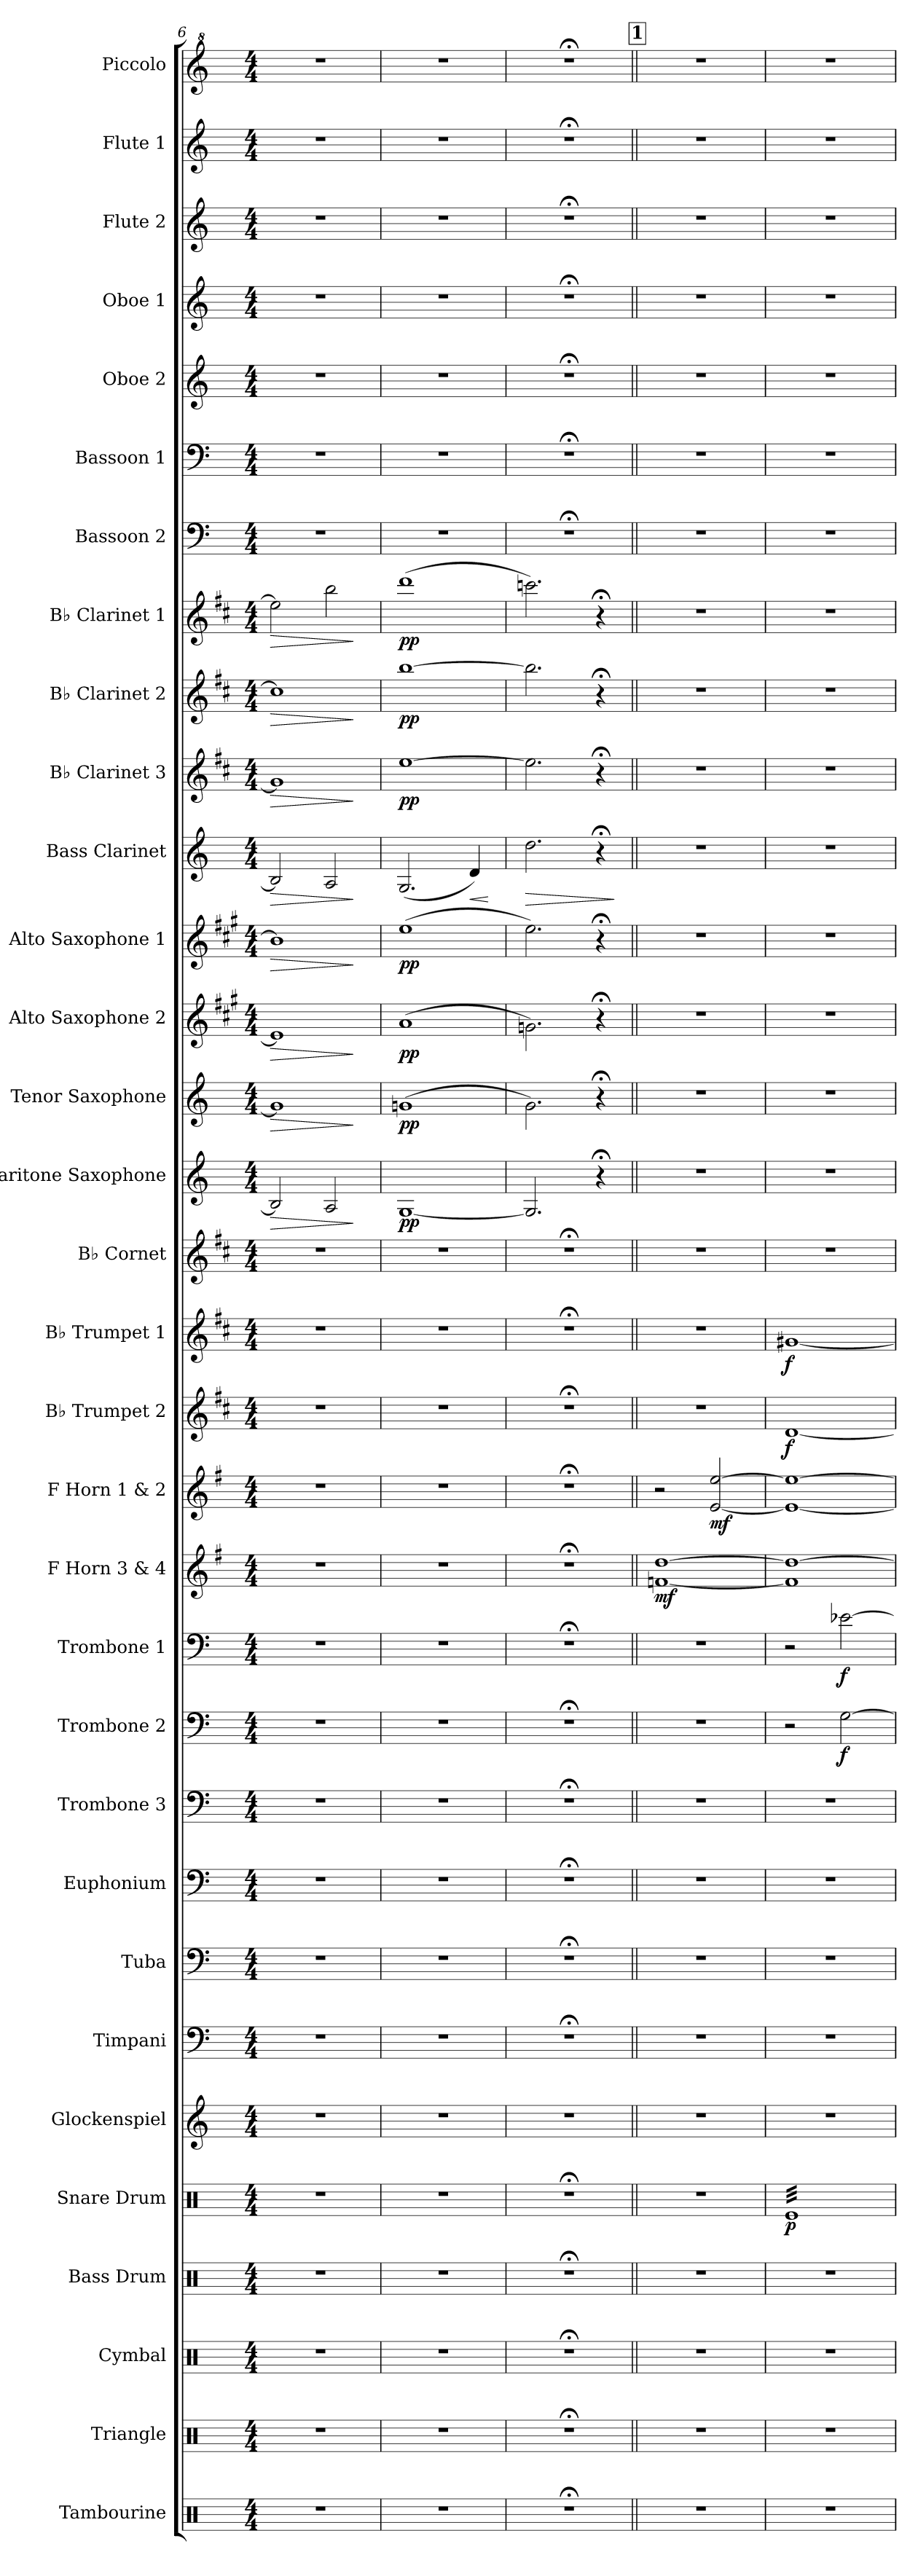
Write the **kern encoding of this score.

**kern	**kern	**kern	**kern	**kern	**dynam	**kern	**kern	**kern	**kern	**kern	**kern	**dynam	**kern	**dynam	**kern	**dynam	**kern	**dynam	**kern	**dynam	**kern	**dynam	**kern	**kern	**dynam	**kern	**dynam	**kern	**dynam	**kern	**dynam	**kern	**dynam	**kern	**dynam	**kern	**dynam	**kern	**dynam	**kern	**kern	**kern	**kern	**kern	**kern	**kern
*part32	*part31	*part30	*part29	*part28	*part28	*part27	*part26	*part25	*part24	*part23	*part22	*part22	*part21	*part21	*part20	*part20	*part19	*part19	*part18	*part18	*part17	*part17	*part16	*part15	*part15	*part14	*part14	*part13	*part13	*part12	*part12	*part11	*part11	*part10	*part10	*part9	*part9	*part8	*part8	*part7	*part6	*part5	*part4	*part3	*part2	*part1
*staff32	*staff31	*staff30	*staff29	*staff28	*staff28	*staff27	*staff26	*staff25	*staff24	*staff23	*staff22	*staff22	*staff21	*staff21	*staff20	*staff20	*staff19	*staff19	*staff18	*staff18	*staff17	*staff17	*staff16	*staff15	*staff15	*staff14	*staff14	*staff13	*staff13	*staff12	*staff12	*staff11	*staff11	*staff10	*staff10	*staff9	*staff9	*staff8	*staff8	*staff7	*staff6	*staff5	*staff4	*staff3	*staff2	*staff1
*I"Tambourine	*I"Triangle	*I"Cymbal	*I"Bass Drum	*I"Snare Drum	*	*I"Glockenspiel	*I"Timpani	*I"Tuba	*I"Euphonium	*I"Trombone 3	*I"Trombone 2	*	*I"Trombone 1	*	*I"F Horn 3 &amp; 4	*	*I"F Horn 1 &amp; 2	*	*I"B♭ Trumpet 2	*	*I"B♭ Trumpet 1	*	*I"B♭ Cornet	*I"Baritone Saxophone	*	*I"Tenor Saxophone	*	*I"Alto Saxophone 2	*	*I"Alto Saxophone 1	*	*I"Bass Clarinet	*	*I"B♭ Clarinet 3	*	*I"B♭ Clarinet 2	*	*I"B♭ Clarinet 1	*	*I"Bassoon 2	*I"Bassoon 1	*I"Oboe 2	*I"Oboe 1	*I"Flute 2	*I"Flute 1	*I"Piccolo
*I'Tamb.	*I'Trgl.	*I'Cym.	*I'B. Dr.	*I'Sn. Dr.	*	*I'Glk.	*I'Timp.	*I'Tba.	*I'Euph.	*I'Tbn. 3	*I'Tbn. 2	*	*I'Tbn. 1	*	*I'F Hn. 3 4	*	*I'F Hn. 1 2	*	*I'B♭ Tpt. 2	*	*I'B♭ Tpt. 1	*	*I'B♭ Cnt.	*I'Bar. Sax.	*	*I'T. Sax.	*	*I'A. Sax. 2	*	*I'A. Sax. 1	*	*I'B. Cl.	*	*I'B♭ Cl. 3	*	*I'B♭ Cl. 2	*	*I'B♭ Cl. 1	*	*I'Bsn. 2	*I'Bsn. 1	*I'Ob. 2	*I'Ob. 1	*I'Fl. 2	*I'Fl. 1	*I'Picc.
*clefX	*clefX	*clefX	*clefX	*clefX	*	*clefG2	*clefF4	*clefF4	*clefF4	*clefF4	*clefF4	*	*clefF4	*	*clefG2	*	*clefG2	*	*clefG2	*	*clefG2	*	*clefG2	*clefG2	*	*clefG2	*	*clefG2	*	*clefG2	*	*clefG2	*	*clefG2	*	*clefG2	*	*clefG2	*	*clefF4	*clefF4	*clefG2	*clefG2	*clefG2	*clefG2	*clefG^2
*	*	*	*	*	*	*ITrd-14c-24	*	*	*	*	*	*	*	*	*ITrd4c7	*	*ITrd4c7	*	*ITrd1c2	*	*ITrd1c2	*	*ITrd1c2	*ITrd12c21	*	*ITrd8c14	*	*ITrd5c9	*	*ITrd5c9	*	*ITrd8c14	*	*ITrd1c2	*	*ITrd1c2	*	*ITrd1c2	*	*	*	*	*	*	*	*ITrd-7c-12
*k[]	*k[]	*k[]	*k[]	*k[]	*	*k[]	*k[]	*k[]	*k[]	*k[]	*k[]	*	*k[]	*	*k[]	*	*k[]	*	*k[]	*	*k[]	*	*k[]	*k[]	*	*k[]	*	*k[]	*	*k[]	*	*k[]	*	*k[]	*	*k[]	*	*k[]	*	*k[]	*k[]	*k[]	*k[]	*k[]	*k[]	*k[]
*M4/4	*M4/4	*M4/4	*M4/4	*M4/4	*	*M4/4	*M4/4	*M4/4	*M4/4	*M4/4	*M4/4	*	*M4/4	*	*M4/4	*	*M4/4	*	*M4/4	*	*M4/4	*	*M4/4	*M4/4	*	*M4/4	*	*M4/4	*	*M4/4	*	*M4/4	*	*M4/4	*	*M4/4	*	*M4/4	*	*M4/4	*M4/4	*M4/4	*M4/4	*M4/4	*M4/4	*M4/4
=6	=6	=6	=6	=6	=6	=6	=6	=6	=6	=6	=6	=6	=6	=6	=6	=6	=6	=6	=6	=6	=6	=6	=6	=6	=6	=6	=6	=6	=6	=6	=6	=6	=6	=6	=6	=6	=6	=6	=6	=6	=6	=6	=6	=6	=6	=6
!	!	!	!	!	!	!	!	!	!	!	!	!	!	!	!	!	!	!	!	!	!	!	!	!	!LO:HP:b	!	!LO:HP:b	!	!LO:HP:b	!	!LO:HP:b	!	!LO:HP:b	!	!LO:HP:b	!	!LO:HP:b	!	!LO:HP:b	!	!	!	!	!	!	!
1r	1r	1r	1r	1r	.	1r	1r	1r	1r	1r	1r	.	1r	.	1r	.	1r	.	1r	.	1r	.	1r	2BB/]	>	1G#]	>	1G#]	>	1d]	>	2BB/]	>	1f#]	>	1b]	>	2dd\]	>	1r	1r	1r	1r	1r	1r	1r
.	.	.	.	.	.	.	.	.	.	.	.	.	.	.	.	.	.	.	.	.	.	.	.	2AA/	.	.	.	.	.	.	.	2AA/	.	.	.	.	.	2aa\	.	.	.	.	.	.	.	.
.	.	.	.	.	.	.	.	.	.	.	.	.	.	.	.	.	.	.	.	.	.	.	.	.	]	.	]	.	]	.	]	.	]	.	]	.	]	.	]	.	.	.	.	.	.	.
=7	=7	=7	=7	=7	=7	=7	=7	=7	=7	=7	=7	=7	=7	=7	=7	=7	=7	=7	=7	=7	=7	=7	=7	=7	=7	=7	=7	=7	=7	=7	=7	=7	=7	=7	=7	=7	=7	=7	=7	=7	=7	=7	=7	=7	=7	=7
!	!	!	!	!	!	!	!	!	!	!	!	!	!	!	!	!	!	!	!	!	!	!	!	!	!LO:DY:b	!	!LO:DY:b	!	!LO:DY:b	!	!LO:DY:b	!	!	!	!LO:DY:b	!	!LO:DY:b	!	!LO:DY:b	!	!	!	!	!	!	!
1r	1r	1r	1r	1r	.	1r	1r	1r	1r	1r	1r	.	1r	.	1r	.	1r	.	1r	.	1r	.	1r	[1GG	pp	(>1Gn	pp	(1c	pp	(>1g	pp	(>2.GG/	.	[1dd	pp	[1aa	pp	(1ccc	pp	1r	1r	1r	1r	1r	1r	1r
!	!	!	!	!	!	!	!	!	!	!	!	!	!	!	!	!	!	!	!	!	!	!	!	!	!	!	!	!	!	!	!	!	!LO:HP:b	!	!	!	!	!	!	!	!	!	!	!	!	!
.	.	.	.	.	.	.	.	.	.	.	.	.	.	.	.	.	.	.	.	.	.	.	.	.	.	.	.	.	.	.	.	4D/)	<	.	.	.	.	.	.	.	.	.	.	.	.	.
.	.	.	.	.	.	.	.	.	.	.	.	.	.	.	.	.	.	.	.	.	.	.	.	.	.	.	.	.	.	.	.	.	[	.	.	.	.	.	.	.	.	.	.	.	.	.
=8	=8	=8	=8	=8	=8	=8	=8	=8	=8	=8	=8	=8	=8	=8	=8	=8	=8	=8	=8	=8	=8	=8	=8	=8	=8	=8	=8	=8	=8	=8	=8	=8	=8	=8	=8	=8	=8	=8	=8	=8	=8	=8	=8	=8	=8	=8
!	!	!	!	!	!	!	!	!	!	!	!	!	!	!	!	!	!	!	!	!	!	!	!	!	!	!	!	!	!	!	!	!	!LO:HP:b	!	!	!	!	!	!	!	!	!	!	!	!	!
1r;<	1r;<	1r;<	1r;<	1r;<	.	1r	1r;<	1r;<	1r;<	1r;<	1r;<	.	1r;<	.	1r;<	.	1r;<	.	1r;<	.	1r;<	.	1r;<	2.GG/]	.	2.G\)	.	2.B-X\)	.	2.g\)	.	2.d\	>	2.dd\]	.	2.aa\]	.	2.bb-X\)	.	1r;<	1r;<	1r;<	1r;<	1r;<	1r;<	1r;<
.	.	.	.	.	.	.	.	.	.	.	.	.	.	.	.	.	.	.	.	.	.	.	.	4r;<	.	4r;<	.	4r;<	.	4r;<	.	4r;<	.	4r;<	.	4r;<	.	4r;<	.	.	.	.	.	.	.	.
.	.	.	.	.	.	.	.	.	.	.	.	.	.	.	.	.	.	.	.	.	.	.	.	.	.	.	.	.	.	.	.	.	]	.	.	.	.	.	.	.	.	.	.	.	.	.
!!LO:REH:place=s1:a:B:fs=14:t=1
=9||	=9||	=9||	=9||	=9||	=9||	=9||	=9||	=9||	=9||	=9||	=9||	=9||	=9||	=9||	=9||	=9||	=9||	=9||	=9||	=9||	=9||	=9||	=9||	=9||	=9||	=9||	=9||	=9||	=9||	=9||	=9||	=9||	=9||	=9||	=9||	=9||	=9||	=9||	=9||	=9||	=9||	=9||	=9||	=9||	=9||	=9||
!	!	!	!	!	!	!	!	!	!	!	!	!	!	!	!	!LO:DY:b	!	!	!	!	!	!	!	!	!	!	!	!	!	!	!	!	!	!	!	!	!	!	!	!	!	!	!	!	!	!
1r	1r	1r	1r	1r	.	1r	1r	1r	1r	1r	1r	.	1r	.	[1B-X [1g	mf	2r	.	1r	.	1r	.	1r	1r	.	1r	.	1r	.	1r	.	1r	.	1r	.	1r	.	1r	.	1r	1r	1r	1r	1r	1r	1r
!	!	!	!	!	!	!	!	!	!	!	!	!	!	!	!	!	!	!LO:DY:b	!	!	!	!	!	!	!	!	!	!	!	!	!	!	!	!	!	!	!	!	!	!	!	!	!	!	!	!
.	.	.	.	.	.	.	.	.	.	.	.	.	.	.	.	.	[2A/ [2a/	mf	.	.	.	.	.	.	.	.	.	.	.	.	.	.	.	.	.	.	.	.	.	.	.	.	.	.	.	.
=10	=10	=10	=10	=10	=10	=10	=10	=10	=10	=10	=10	=10	=10	=10	=10	=10	=10	=10	=10	=10	=10	=10	=10	=10	=10	=10	=10	=10	=10	=10	=10	=10	=10	=10	=10	=10	=10	=10	=10	=10	=10	=10	=10	=10	=10	=10
!	!	!	!	!	!LO:DY:b	!	!	!	!	!	!	!	!	!	!	!	!	!	!	!LO:DY:b	!	!LO:DY:b	!	!	!	!	!	!	!	!	!	!	!	!	!	!	!	!	!	!	!	!	!	!	!	!
*	*	*	*	*tremolo	*	*	*	*	*	*	*	*	*	*	*	*	*	*	*	*	*	*	*	*	*	*	*	*	*	*	*	*	*	*	*	*	*	*	*	*	*	*	*	*	*	*
1r	1r	1r	1r	32ReLLL	p	1r	1r	1r	1r	1r	2r	.	2r	.	1B-] 1g_	.	1A_ 1a_	.	[1c	f	[1f#X	f	1r	1r	.	1r	.	1r	.	1r	.	1r	.	1r	.	1r	.	1r	.	1r	1r	1r	1r	1r	1r	1r
.	.	.	.	32Re	.	.	.	.	.	.	.	.	.	.	.	.	.	.	.	.	.	.	.	.	.	.	.	.	.	.	.	.	.	.	.	.	.	.	.	.	.	.	.	.	.	.
.	.	.	.	32Re	.	.	.	.	.	.	.	.	.	.	.	.	.	.	.	.	.	.	.	.	.	.	.	.	.	.	.	.	.	.	.	.	.	.	.	.	.	.	.	.	.	.
.	.	.	.	32Re	.	.	.	.	.	.	.	.	.	.	.	.	.	.	.	.	.	.	.	.	.	.	.	.	.	.	.	.	.	.	.	.	.	.	.	.	.	.	.	.	.	.
.	.	.	.	32Re	.	.	.	.	.	.	.	.	.	.	.	.	.	.	.	.	.	.	.	.	.	.	.	.	.	.	.	.	.	.	.	.	.	.	.	.	.	.	.	.	.	.
.	.	.	.	32Re	.	.	.	.	.	.	.	.	.	.	.	.	.	.	.	.	.	.	.	.	.	.	.	.	.	.	.	.	.	.	.	.	.	.	.	.	.	.	.	.	.	.
.	.	.	.	32Re	.	.	.	.	.	.	.	.	.	.	.	.	.	.	.	.	.	.	.	.	.	.	.	.	.	.	.	.	.	.	.	.	.	.	.	.	.	.	.	.	.	.
.	.	.	.	32Re	.	.	.	.	.	.	.	.	.	.	.	.	.	.	.	.	.	.	.	.	.	.	.	.	.	.	.	.	.	.	.	.	.	.	.	.	.	.	.	.	.	.
.	.	.	.	32Re	.	.	.	.	.	.	.	.	.	.	.	.	.	.	.	.	.	.	.	.	.	.	.	.	.	.	.	.	.	.	.	.	.	.	.	.	.	.	.	.	.	.
.	.	.	.	32Re	.	.	.	.	.	.	.	.	.	.	.	.	.	.	.	.	.	.	.	.	.	.	.	.	.	.	.	.	.	.	.	.	.	.	.	.	.	.	.	.	.	.
.	.	.	.	32Re	.	.	.	.	.	.	.	.	.	.	.	.	.	.	.	.	.	.	.	.	.	.	.	.	.	.	.	.	.	.	.	.	.	.	.	.	.	.	.	.	.	.
.	.	.	.	32Re	.	.	.	.	.	.	.	.	.	.	.	.	.	.	.	.	.	.	.	.	.	.	.	.	.	.	.	.	.	.	.	.	.	.	.	.	.	.	.	.	.	.
.	.	.	.	32Re	.	.	.	.	.	.	.	.	.	.	.	.	.	.	.	.	.	.	.	.	.	.	.	.	.	.	.	.	.	.	.	.	.	.	.	.	.	.	.	.	.	.
.	.	.	.	32Re	.	.	.	.	.	.	.	.	.	.	.	.	.	.	.	.	.	.	.	.	.	.	.	.	.	.	.	.	.	.	.	.	.	.	.	.	.	.	.	.	.	.
.	.	.	.	32Re	.	.	.	.	.	.	.	.	.	.	.	.	.	.	.	.	.	.	.	.	.	.	.	.	.	.	.	.	.	.	.	.	.	.	.	.	.	.	.	.	.	.
.	.	.	.	32Re	.	.	.	.	.	.	.	.	.	.	.	.	.	.	.	.	.	.	.	.	.	.	.	.	.	.	.	.	.	.	.	.	.	.	.	.	.	.	.	.	.	.
!	!	!	!	!	!	!	!	!	!	!	!	!LO:DY:b	!	!LO:DY:b	!	!	!	!	!	!	!	!	!	!	!	!	!	!	!	!	!	!	!	!	!	!	!	!	!	!	!	!	!	!	!	!
.	.	.	.	32Re	.	.	.	.	.	.	[2G\	f	[2e-X\	f	.	.	.	.	.	.	.	.	.	.	.	.	.	.	.	.	.	.	.	.	.	.	.	.	.	.	.	.	.	.	.	.
.	.	.	.	32Re	.	.	.	.	.	.	.	.	.	.	.	.	.	.	.	.	.	.	.	.	.	.	.	.	.	.	.	.	.	.	.	.	.	.	.	.	.	.	.	.	.	.
.	.	.	.	32Re	.	.	.	.	.	.	.	.	.	.	.	.	.	.	.	.	.	.	.	.	.	.	.	.	.	.	.	.	.	.	.	.	.	.	.	.	.	.	.	.	.	.
.	.	.	.	32Re	.	.	.	.	.	.	.	.	.	.	.	.	.	.	.	.	.	.	.	.	.	.	.	.	.	.	.	.	.	.	.	.	.	.	.	.	.	.	.	.	.	.
.	.	.	.	32Re	.	.	.	.	.	.	.	.	.	.	.	.	.	.	.	.	.	.	.	.	.	.	.	.	.	.	.	.	.	.	.	.	.	.	.	.	.	.	.	.	.	.
.	.	.	.	32Re	.	.	.	.	.	.	.	.	.	.	.	.	.	.	.	.	.	.	.	.	.	.	.	.	.	.	.	.	.	.	.	.	.	.	.	.	.	.	.	.	.	.
.	.	.	.	32Re	.	.	.	.	.	.	.	.	.	.	.	.	.	.	.	.	.	.	.	.	.	.	.	.	.	.	.	.	.	.	.	.	.	.	.	.	.	.	.	.	.	.
.	.	.	.	32Re	.	.	.	.	.	.	.	.	.	.	.	.	.	.	.	.	.	.	.	.	.	.	.	.	.	.	.	.	.	.	.	.	.	.	.	.	.	.	.	.	.	.
.	.	.	.	32Re	.	.	.	.	.	.	.	.	.	.	.	.	.	.	.	.	.	.	.	.	.	.	.	.	.	.	.	.	.	.	.	.	.	.	.	.	.	.	.	.	.	.
.	.	.	.	32Re	.	.	.	.	.	.	.	.	.	.	.	.	.	.	.	.	.	.	.	.	.	.	.	.	.	.	.	.	.	.	.	.	.	.	.	.	.	.	.	.	.	.
.	.	.	.	32Re	.	.	.	.	.	.	.	.	.	.	.	.	.	.	.	.	.	.	.	.	.	.	.	.	.	.	.	.	.	.	.	.	.	.	.	.	.	.	.	.	.	.
.	.	.	.	32Re	.	.	.	.	.	.	.	.	.	.	.	.	.	.	.	.	.	.	.	.	.	.	.	.	.	.	.	.	.	.	.	.	.	.	.	.	.	.	.	.	.	.
.	.	.	.	32Re	.	.	.	.	.	.	.	.	.	.	.	.	.	.	.	.	.	.	.	.	.	.	.	.	.	.	.	.	.	.	.	.	.	.	.	.	.	.	.	.	.	.
.	.	.	.	32Re	.	.	.	.	.	.	.	.	.	.	.	.	.	.	.	.	.	.	.	.	.	.	.	.	.	.	.	.	.	.	.	.	.	.	.	.	.	.	.	.	.	.
.	.	.	.	32Re	.	.	.	.	.	.	.	.	.	.	.	.	.	.	.	.	.	.	.	.	.	.	.	.	.	.	.	.	.	.	.	.	.	.	.	.	.	.	.	.	.	.
.	.	.	.	32ReJJJ	.	.	.	.	.	.	.	.	.	.	.	.	.	.	.	.	.	.	.	.	.	.	.	.	.	.	.	.	.	.	.	.	.	.	.	.	.	.	.	.	.	.
*	*	*	*	*Xtremolo	*	*	*	*	*	*	*	*	*	*	*	*	*	*	*	*	*	*	*	*	*	*	*	*	*	*	*	*	*	*	*	*	*	*	*	*	*	*	*	*	*	*
=	=	=	=	=	=	=	=	=	=	=	=	=	=	=	=	=	=	=	=	=	=	=	=	=	=	=	=	=	=	=	=	=	=	=	=	=	=	=	=	=	=	=	=	=	=	=
*-	*-	*-	*-	*-	*-	*-	*-	*-	*-	*-	*-	*-	*-	*-	*-	*-	*-	*-	*-	*-	*-	*-	*-	*-	*-	*-	*-	*-	*-	*-	*-	*-	*-	*-	*-	*-	*-	*-	*-	*-	*-	*-	*-	*-	*-	*-
